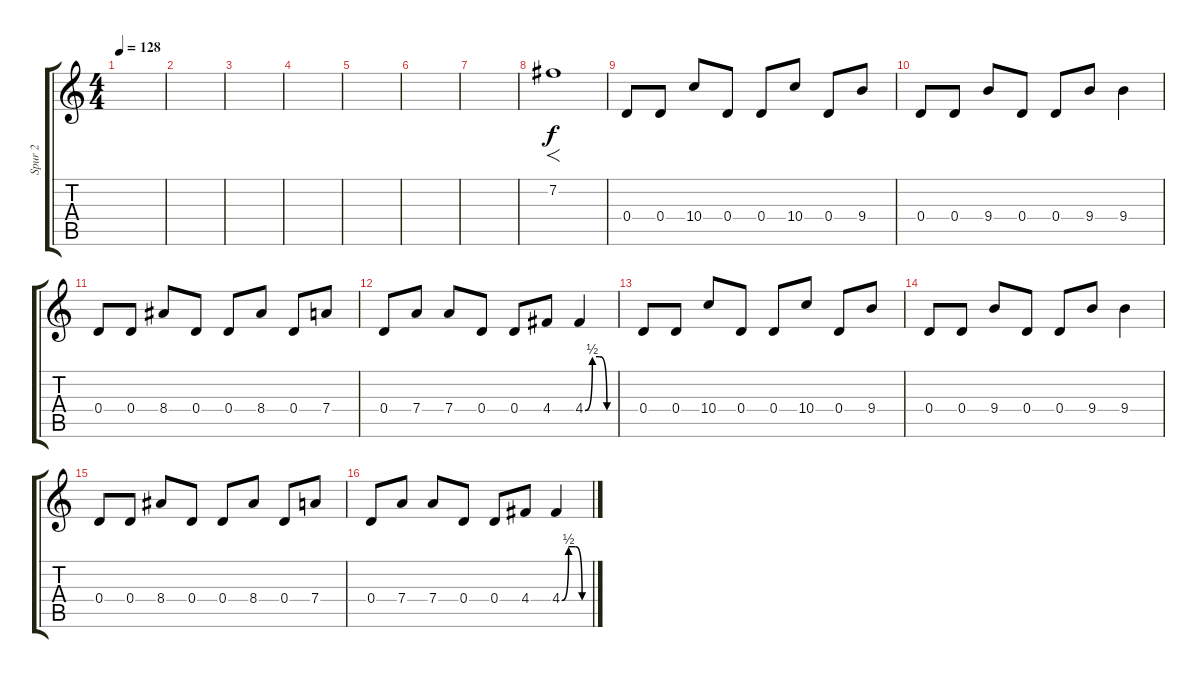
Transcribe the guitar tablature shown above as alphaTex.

\track ("Spur 2" "Spur 2") {instrument overdrivenguitar}
\staff {score tabs}
\tuning (E4 B3 G3 D3 A2 D2) {hide}
\ts (4 4)
\tempo 128
\clef g2
\ks c
|
|
|
|
|
|
|
7.2.1{f} |
0.4.8 0.4.8 10.4.8 0.4.8 0.4.8 10.4.8 0.4.8 9.4.8 |
0.4.8 0.4.8 9.4.8 0.4.8 0.4.8 9.4.8 9.4.4 |
0.4.8 0.4.8 8.4.8 0.4.8 0.4.8 8.4.8 0.4.8 7.4.8 |
0.4.8 7.4.8 7.4.8 0.4.8 0.4.8 4.4.8 4.4{be (custom 0 0 15 2 30 2 45 0 60 0)}.4 |
0.4.8 0.4.8 10.4.8 0.4.8 0.4.8 10.4.8 0.4.8 9.4.8 |
0.4.8 0.4.8 9.4.8 0.4.8 0.4.8 9.4.8 9.4.4 |
0.4.8 0.4.8 8.4.8 0.4.8 0.4.8 8.4.8 0.4.8 7.4.8 |
0.4.8 7.4.8 7.4.8 0.4.8 0.4.8 4.4.8 4.4{be (custom 0 0 15 2 30 2 45 0 60 0)}.4
